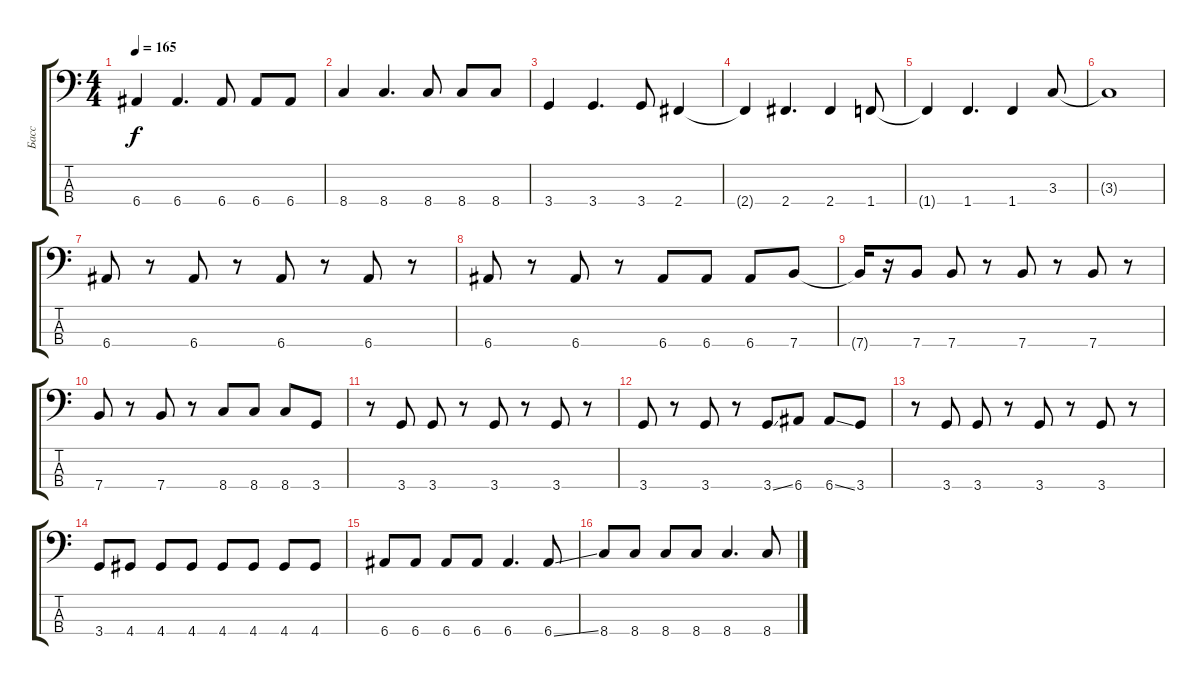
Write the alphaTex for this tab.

\track ("Басс" "Басс") {instrument electricbassfinger}
\staff {score tabs}
\tuning (G2 D2 A1 E1) {hide}
\ts (4 4)
\tempo 165
\clef f4
\ks c
6.4.4{dy f} 6.4.4{d} 6.4.8 6.4.8 6.4.8 |
8.4.4 8.4.4{d} 8.4.8 8.4.8 8.4.8 |
3.4.4 3.4.4{d} 3.4.8 2.4.4 |
2.4{t}.4 2.4.4{d} 2.4.4 1.4.8 |
1.4{t}.4 1.4.4{d} 1.4.4 3.3.8 |
3.3{t}.1 |
6.4.8 r.8 6.4.8 r.8 6.4.8 r.8 6.4.8 r.8 |
6.4.8 r.8 6.4.8 r.8 6.4.8 6.4.8 6.4.8 7.4.8 |
7.4{t}.16 r.16 7.4.8 7.4.8 r.8 7.4.8 r.8 7.4.8 r.8 |
7.4.8 r.8 7.4.8 r.8 8.4.8 8.4.8 8.4.8 3.4.8 |
r.8 3.4.8 3.4.8 r.8 3.4.8 r.8 3.4.8 r.8 |
3.4.8 r.8 3.4.8 r.8 3.4{ss}.8 6.4.8 6.4{ss}.8 3.4.8 |
r.8 3.4.8 3.4.8 r.8 3.4.8 r.8 3.4.8 r.8 |
3.4.8 4.4.8 4.4.8 4.4.8 4.4.8 4.4.8 4.4.8 4.4.8 |
6.4.8 6.4.8 6.4.8 6.4.8 6.4.4{d} 6.4{ss}.8 |
8.4.8 8.4.8 8.4.8 8.4.8 8.4.4{d} 8.4{ss}.8
